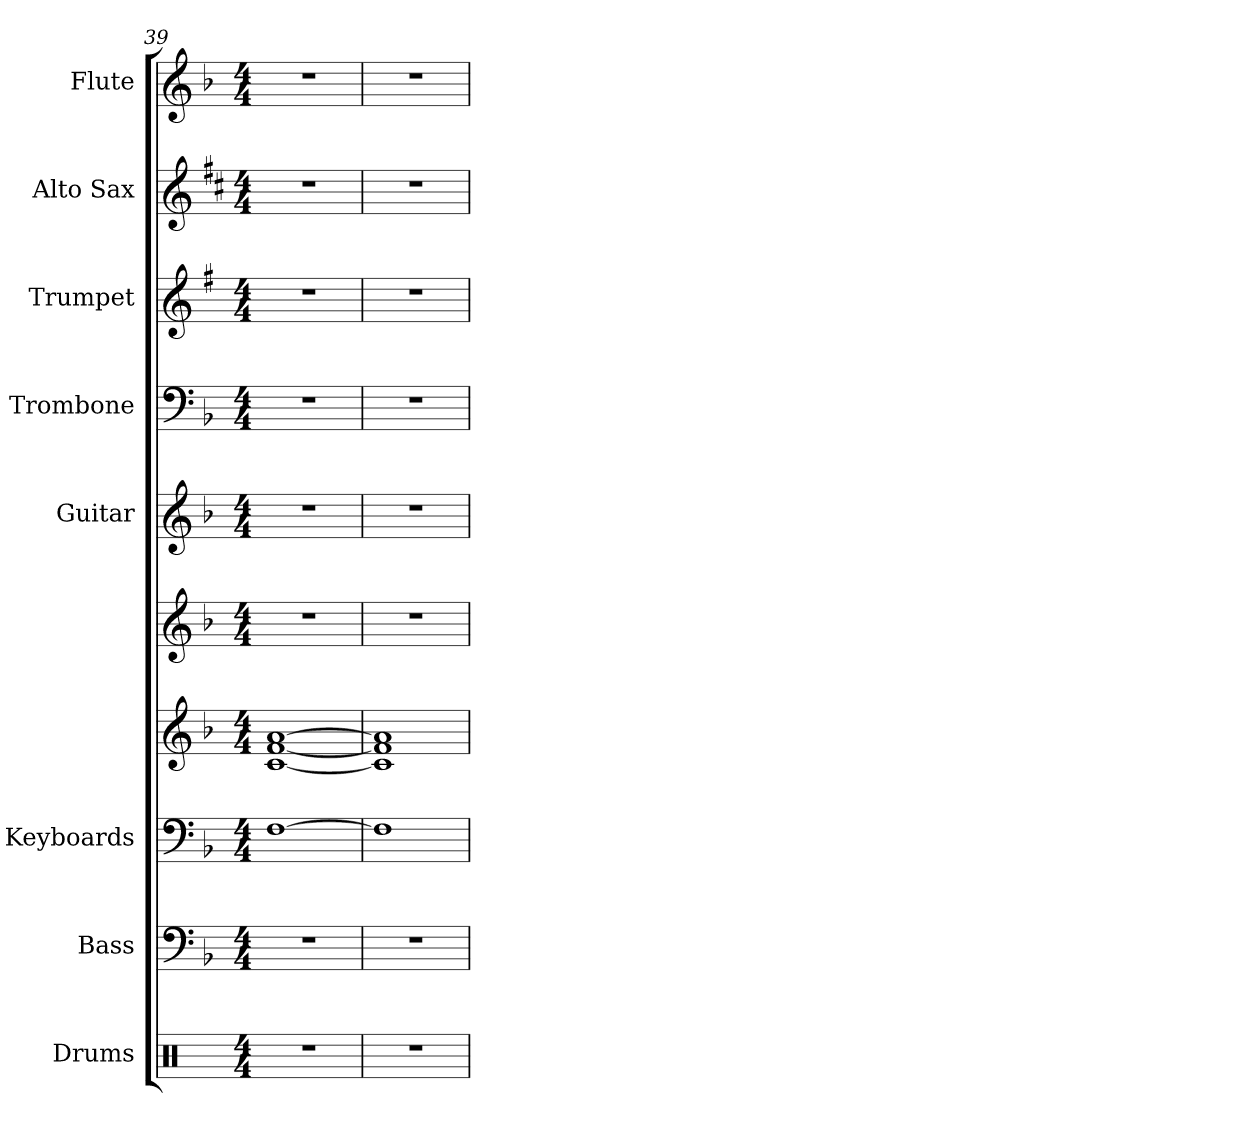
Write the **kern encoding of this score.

**kern	**kern	**kern	**kern	**kern	**kern	**kern	**kern	**kern	**kern
*part8	*part7	*part6	*part6	*part6	*part5	*part4	*part3	*part2	*part1
*staff10	*staff9	*staff8	*staff7	*staff6	*staff5	*staff4	*staff3	*staff2	*staff1
*I"Drums	*I"Bass	*I"Keyboards	*	*	*I"Guitar	*I"Trombone	*I"Trumpet	*I"Alto Sax	*I"Flute
*I'Dr.	*I'Bass	*I'Kbd.	*	*	*	*I'Tbn.	*I'Tpt.	*I'Alto Sax.	*I'Fl.
*clefX	*clefF4	*clefF4	*clefG2	*clefG2	*clefG2	*clefF4	*clefG2	*clefG2	*clefG2
*	*ITrd7c12	*	*	*	*ITrd7c12	*	*ITrd1c2	*ITrd5c9	*
*k[]	*k[b-]	*k[b-]	*k[b-]	*k[b-]	*k[b-]	*k[b-]	*k[b-]	*k[b-]	*k[b-]
*C:	*F:	*F:	*F:	*F:	*F:	*F:	*F:	*F:	*F:
*M4/4	*M4/4	*M4/4	*M4/4	*M4/4	*M4/4	*M4/4	*M4/4	*M4/4	*M4/4
=39	=39	=39	=39	=39	=39	=39	=39	=39	=39
1r	1r	[1Fi	[1ci [1fi [1ai	1r	1r	1r	1r	1r	1r
!!LO:PB:g=z
=40	=40	=40	=40	=40	=40	=40	=40	=40	=40
1r	1r	1Fi]	1ci] 1fi] 1ai]	1r	1r	1r	1r	1r	1r
=	=	=	=	=	=	=	=	=	=
*-	*-	*-	*-	*-	*-	*-	*-	*-	*-
